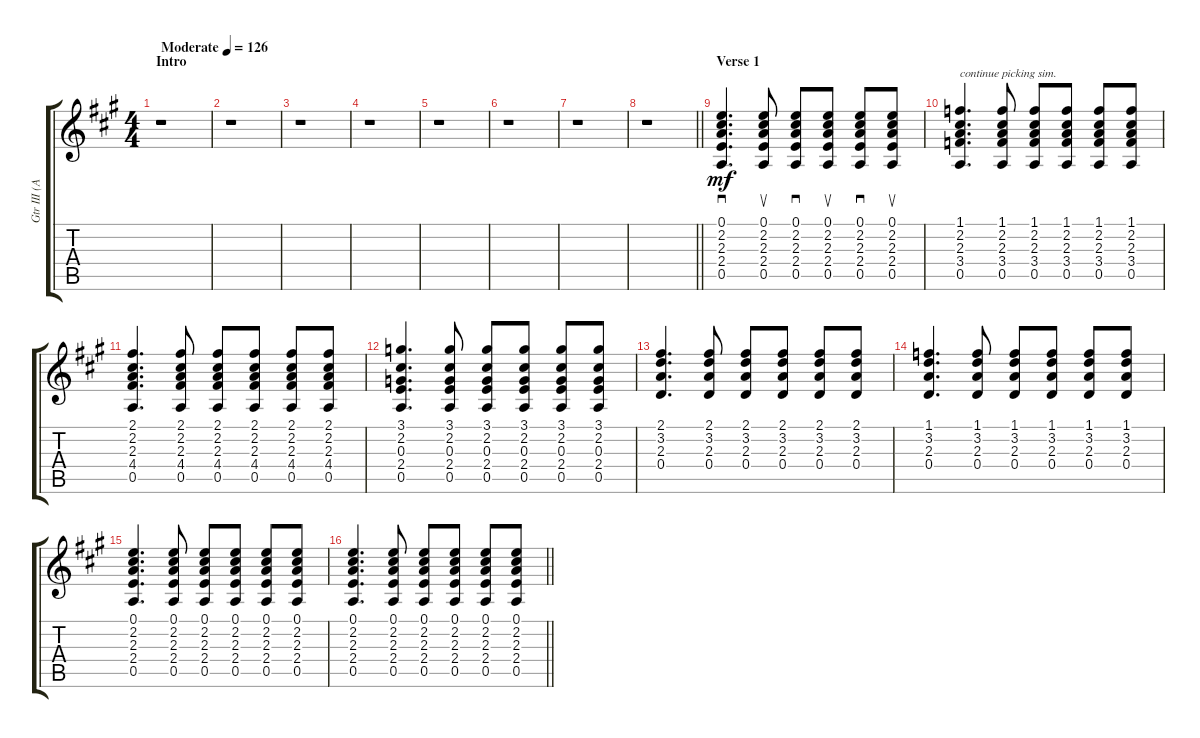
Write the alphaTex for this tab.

\track ("Gtr III (Acoustic)" "Gtr III (A") {instrument acousticguitarsteel}
\staff {score tabs}
\tuning (E4 B3 G3 D3 A2 E2) {hide}
\ts (4 4)
\section ("" "Intro")
\tempo (126 "Moderate")
\clef g2
\ks a
r.1{dy mf instrument acousticguitarsteel} |
r.1 |
r.1 |
r.1 |
r.1 |
r.1 |
r.1 |
\barLineRight lightlight
r.1 |
\section ("" "Verse 1")
(0.1 2.2 2.3 2.4 0.5).4{d sd} (0.1 2.2 2.3 2.4 0.5).8{su} (0.1 2.2 2.3 2.4 0.5).8{sd} (0.1 2.2 2.3 2.4 0.5).8{su} (0.1 2.2 2.3 2.4 0.5).8{sd} (0.1 2.2 2.3 2.4 0.5).8{su} |
(1.1 2.2 2.3 3.4 0.5).4{d txt "continue picking sim."} (1.1 2.2 2.3 3.4 0.5).8 (1.1 2.2 2.3 3.4 0.5).8 (1.1 2.2 2.3 3.4 0.5).8 (1.1 2.2 2.3 3.4 0.5).8 (1.1 2.2 2.3 3.4 0.5).8 |
(2.1 2.2 2.3 4.4 0.5).4{d} (2.1 2.2 2.3 4.4 0.5).8 (2.1 2.2 2.3 4.4 0.5).8 (2.1 2.2 2.3 4.4 0.5).8 (2.1 2.2 2.3 4.4 0.5).8 (2.1 2.2 2.3 4.4 0.5).8 |
(3.1 2.2 0.3 2.4 0.5).4{d} (3.1 2.2 0.3 2.4 0.5).8 (3.1 2.2 0.3 2.4 0.5).8 (3.1 2.2 0.3 2.4 0.5).8 (3.1 2.2 0.3 2.4 0.5).8 (3.1 2.2 0.3 2.4 0.5).8 |
(2.1 3.2 2.3 0.4).4{d} (2.1 3.2 2.3 0.4).8 (2.1 3.2 2.3 0.4).8 (2.1 3.2 2.3 0.4).8 (2.1 3.2 2.3 0.4).8 (2.1 3.2 2.3 0.4).8 |
(1.1 3.2 2.3 0.4).4{d} (1.1 3.2 2.3 0.4).8 (1.1 3.2 2.3 0.4).8 (1.1 3.2 2.3 0.4).8 (1.1 3.2 2.3 0.4).8 (1.1 3.2 2.3 0.4).8 |
(0.1 2.2 2.3 2.4 0.5).4{d} (0.1 2.2 2.3 2.4 0.5).8 (0.1 2.2 2.3 2.4 0.5).8 (0.1 2.2 2.3 2.4 0.5).8 (0.1 2.2 2.3 2.4 0.5).8 (0.1 2.2 2.3 2.4 0.5).8 |
\barLineRight lightlight
(0.1 2.2 2.3 2.4 0.5).4{d} (0.1 2.2 2.3 2.4 0.5).8 (0.1 2.2 2.3 2.4 0.5).8 (0.1 2.2 2.3 2.4 0.5).8 (0.1 2.2 2.3 2.4 0.5).8 (0.1 2.2 2.3 2.4 0.5).8
